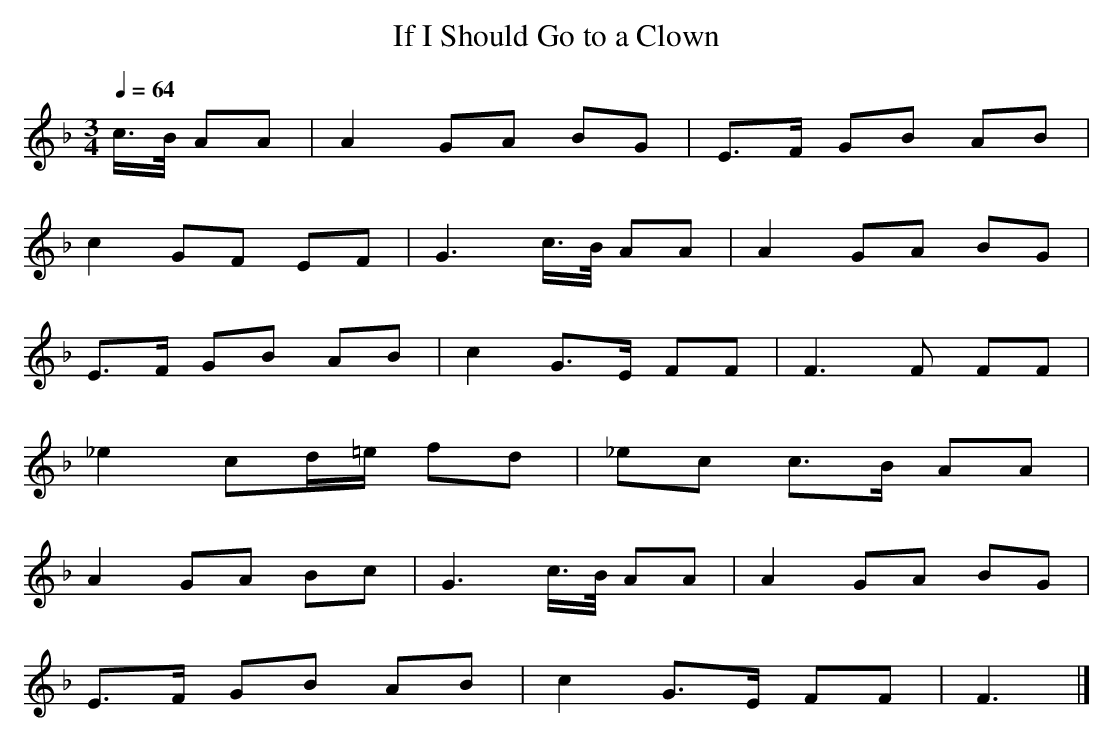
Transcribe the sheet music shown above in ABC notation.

X:1
T: If I Should Go to a Clown
M: 3/4
L: 1/8
Q: 1/4=64
K: F % 1 flats
V: 1
c/>B/ AA | A2 GA BG | E>F GB AB |
c2 GF EF | G3 c/>B/ AA | A2 GA BG |
E>F GB AB | c2 G>E FF | F3F FF |
_e2 cd/=e/ fd | _ec c>B AA |
A2 GA Bc | G3 c/>B/ AA | A2 GA BG |
E>F GB AB | c2 G>E FF | F3 |]
